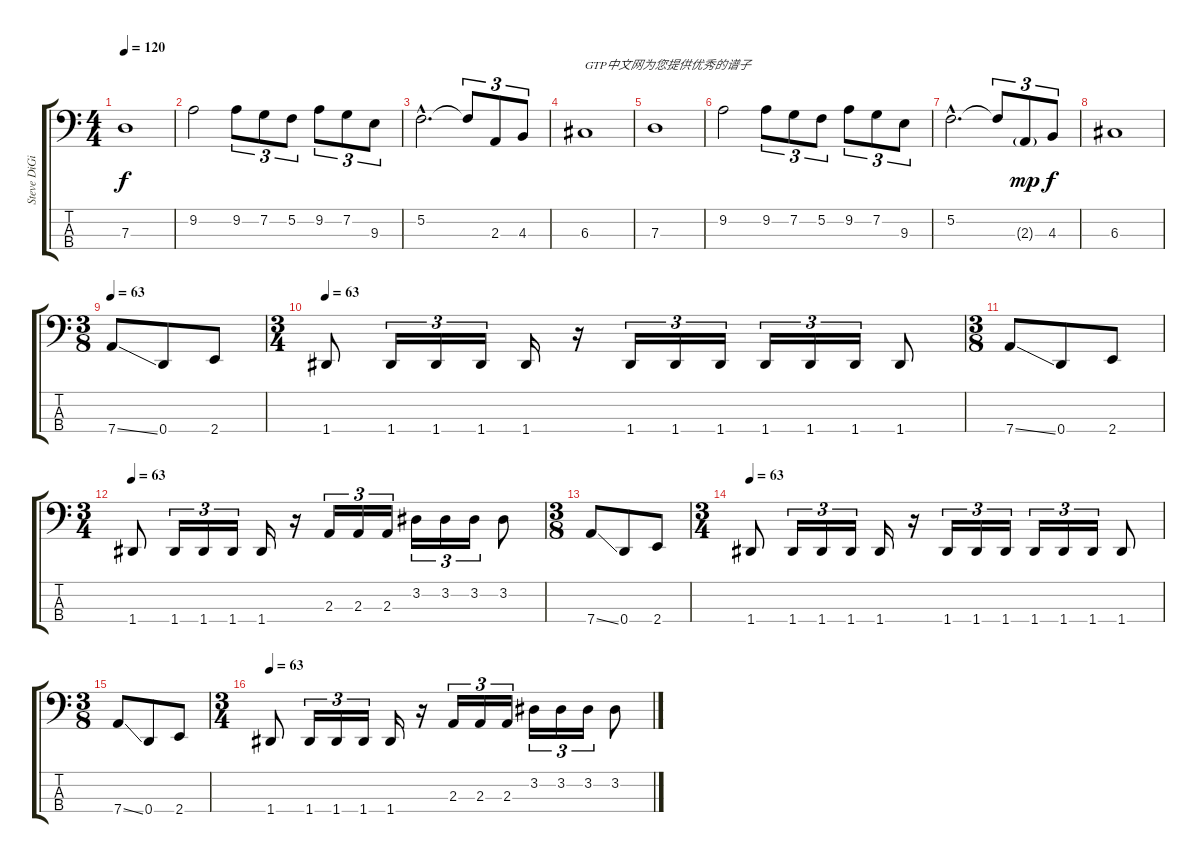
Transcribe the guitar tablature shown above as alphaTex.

\track ("Steve DiGiorgio" "Steve DiGi") {instrument fretlessbass}
\staff {score tabs}
\tuning (F2 C2 G1 D1) {hide}
\ts (4 4)
\tempo 120
\clef f4
\ks c
7.3.1{dy f instrument fretlessbass} |
9.2.2 9.2.8{tu (3 2)} 7.2.8{tu (3 2)} 5.2.8{tu (3 2)} 9.2.8{tu (3 2)} 7.2.8{tu (3 2)} 9.3.8{tu (3 2)} |
5.2{hac}.2{d} 5.2{t}.8{tu (3 2)} 2.3.8{tu (3 2)} 4.3.8{tu (3 2)} |
6.3.1{txt "GTP中文网为您提供优秀的谱子"} |
7.3.1 |
9.2.2 9.2.8{tu (3 2)} 7.2.8{tu (3 2)} 5.2.8{tu (3 2)} 9.2.8{tu (3 2)} 7.2.8{tu (3 2)} 9.3.8{tu (3 2)} |
5.2{hac}.2{d} 5.2{t}.8{tu (3 2)} 2.3{g}.8{tu (3 2) dy mp} 4.3.8{tu (3 2) dy f} |
6.3.1 |
\ts (3 8)
\tempo 63
7.4{ss}.8 0.4.8 2.4.8 |
\ts (3 4)
\tempo 63
1.4.8 1.4.16{tu (3 2)} 1.4.16{tu (3 2)} 1.4.16{tu (3 2)} 1.4.16 r.16 1.4.16{tu (3 2)} 1.4.16{tu (3 2)} 1.4.16{tu (3 2)} 1.4.16{tu (3 2)} 1.4.16{tu (3 2)} 1.4.16{tu (3 2)} 1.4.8 |
\ts (3 8)
7.4{ss}.8 0.4.8 2.4.8 |
\ts (3 4)
\tempo 63
1.4.8 1.4.16{tu (3 2)} 1.4.16{tu (3 2)} 1.4.16{tu (3 2)} 1.4.16 r.16 2.3.16{tu (3 2)} 2.3.16{tu (3 2)} 2.3.16{tu (3 2)} 3.2.16{tu (3 2)} 3.2.16{tu (3 2)} 3.2.16{tu (3 2)} 3.2.8 |
\ts (3 8)
7.4{ss}.8 0.4.8 2.4.8 |
\ts (3 4)
\tempo 63
1.4.8 1.4.16{tu (3 2)} 1.4.16{tu (3 2)} 1.4.16{tu (3 2)} 1.4.16 r.16 1.4.16{tu (3 2)} 1.4.16{tu (3 2)} 1.4.16{tu (3 2)} 1.4.16{tu (3 2)} 1.4.16{tu (3 2)} 1.4.16{tu (3 2)} 1.4.8 |
\ts (3 8)
7.4{ss}.8 0.4.8 2.4.8 |
\ts (3 4)
\tempo 63
1.4.8 1.4.16{tu (3 2)} 1.4.16{tu (3 2)} 1.4.16{tu (3 2)} 1.4.16 r.16 2.3.16{tu (3 2)} 2.3.16{tu (3 2)} 2.3.16{tu (3 2)} 3.2.16{tu (3 2)} 3.2.16{tu (3 2)} 3.2.16{tu (3 2)} 3.2.8
